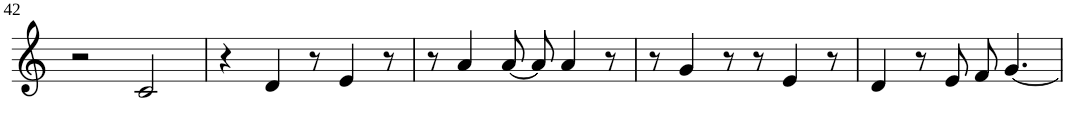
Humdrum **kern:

**kern
*part1
*staff1
*I"Violin
!!LO:PB:g=z
*clefG2
*k[]
*M4/4
=42
2r
2c/
=43
4r
4d/
8r
4e/
8r
=44
8r
4a/
[8a/
8a/]
4a/
8r
=45
8r
4g/
8r
8r
4e/
8r
=46
4d/
8r
8e/
8f/
[4.g/
=
*-
